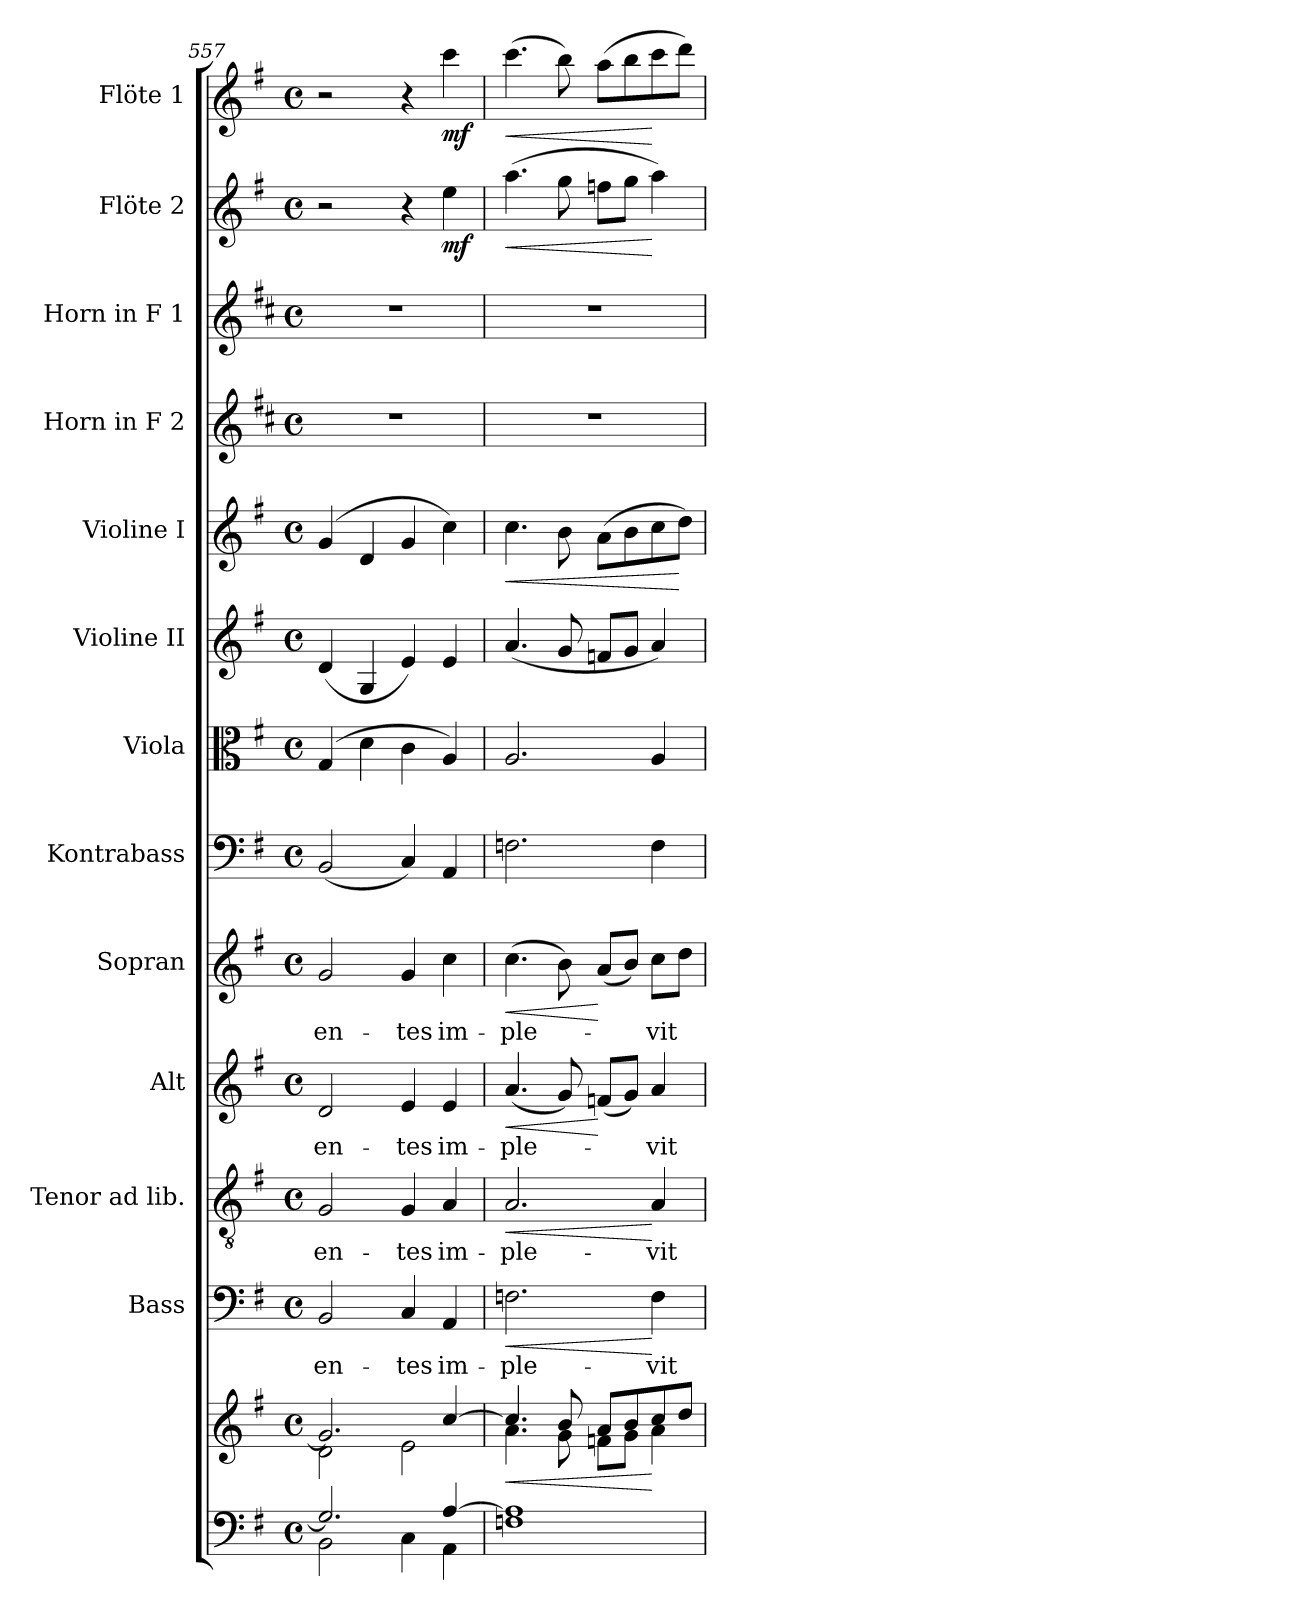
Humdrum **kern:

**kern	**kern	**dynam	**kern	**text	**dynam	**kern	**text	**dynam	**kern	**text	**dynam	**kern	**text	**dynam	**kern	**kern	**kern	**kern	**dynam	**kern	**kern	**kern	**dynam	**kern	**dynam
*part13	*part13	*part13	*part12	*part12	*part12	*part11	*part11	*part11	*part10	*part10	*part10	*part9	*part9	*part9	*part8	*part7	*part6	*part5	*part5	*part4	*part3	*part2	*part2	*part1	*part1
*staff14	*staff13	*staff13/14	*staff12	*staff12	*staff12	*staff11	*staff11	*staff11	*staff10	*staff10	*staff10	*staff9	*staff9	*staff9	*staff8	*staff7	*staff6	*staff5	*staff5	*staff4	*staff3	*staff2	*staff2	*staff1	*staff1
*	*	*	*I"Bass	*	*	*I"Tenor ad lib.	*	*	*I"Alt	*	*	*I"Sopran	*	*	*I"Kontrabass	*I"Viola	*I"Violine II	*I"Violine I	*	*I"Horn in F 2	*I"Horn in F 1	*I"Flöte 2	*	*I"Flöte 1	*
*	*	*	*I'B.	*	*	*I'T.	*	*	*I'A.	*	*	*I'S.	*	*	*I'Kb.	*I'Vla.	*I'Vl. II	*I'Vl. I	*	*	*	*I'Fl. 2	*	*I'Fl. 1	*
*clefF4	*clefG2	*	*clefF4	*	*	*clefGv2	*	*	*clefG2	*	*	*clefG2	*	*	*clefF4	*clefC3	*clefG2	*clefG2	*	*clefG2	*clefG2	*clefG2	*	*clefG2	*
*	*	*	*	*	*	*	*	*	*	*	*	*	*	*	*ITrd7c12	*	*	*	*	*ITrd4c7	*ITrd4c7	*	*	*	*
*k[f#]	*k[f#]	*	*k[f#]	*	*	*k[f#]	*	*	*k[f#]	*	*	*k[f#]	*	*	*k[f#]	*k[f#]	*k[f#]	*k[f#]	*	*k[f#]	*k[f#]	*k[f#]	*	*k[f#]	*
*G:	*G:	*	*G:	*	*	*G:	*	*	*G:	*	*	*G:	*	*	*G:	*G:	*G:	*G:	*	*G:	*G:	*G:	*	*G:	*
*M4/4	*M4/4	*	*M4/4	*	*	*M4/4	*	*	*M4/4	*	*	*M4/4	*	*	*M4/4	*M4/4	*M4/4	*M4/4	*	*M4/4	*M4/4	*M4/4	*	*M4/4	*
*met(c)	*met(c)	*	*met(c)	*	*	*met(c)	*	*	*met(c)	*	*	*met(c)	*	*	*met(c)	*met(c)	*met(c)	*met(c)	*	*met(c)	*met(c)	*met(c)	*	*met(c)	*
=557	=557	=557	=557	=557	=557	=557	=557	=557	=557	=557	=557	=557	=557	=557	=557	=557	=557	=557	=557	=557	=557	=557	=557	=557	=557
*^	*^	*	*	*	*	*	*	*	*	*	*	*	*	*	*	*	*	*	*	*	*	*	*	*	*
!	!	!	!	!	!	!LO:LY:b	!	!	!LO:LY:b	!	!	!LO:LY:b	!	!	!LO:LY:b	!	!	!	!	!	!	!	!	!	!	!	!
2.G/]	2BB\	2.g/]	2d\	.	2BB/	-en-	.	2G/	-en-	.	2d/	-en-	.	2g/	-en-	.	(<2BBB/	(4G/	(<4d/	(4g/	.	1r	1r	2r	.	2r	.
.	.	.	.	.	.	.	.	.	.	.	.	.	.	.	.	.	.	4d\	4G/	4d/	.	.	.	.	.	.	.
!	!	!	!	!	!	!LO:LY:b	!	!	!LO:LY:b	!	!	!LO:LY:b	!	!	!LO:LY:b	!	!	!	!	!	!	!	!	!	!	!	!
.	4C\	.	2e\	.	4C/	-tes	.	4G/	-tes	.	4e/	-tes	.	4g/	-tes	.	4CC/)	4c\	4e/)	4g/	.	.	.	4r	.	4r	.
!	!	!	!	!	!	!LO:LY:b	!	!	!LO:LY:b	!	!	!LO:LY:b	!	!	!LO:LY:b	!	!	!	!	!	!	!	!	!	!LO:DY:b	!	!LO:DY:b
[>4A/	4AA\	[>4cc/	.	.	4AA/	im-	.	4A/	im-	.	4e/	im-	.	4cc\	im-	.	4AAA/	4A/)	4e/	4cc\)	.	.	.	4ee\	mf	4ccc\	mf
=558	=558	=558	=558	=558	=558	=558	=558	=558	=558	=558	=558	=558	=558	=558	=558	=558	=558	=558	=558	=558	=558	=558	=558	=558	=558	=558	=558
!	!	!	!	!LO:HP:b	!	!LO:LY:b	!LO:HP:b	!	!LO:LY:b	!LO:HP:b	!	!LO:LY:b	!LO:HP:b	!	!LO:LY:b	!LO:HP:b	!	!	!	!	!LO:HP:b	!	!	!	!LO:HP:b	!	!LO:HP:b
1A]	1Fn	4.cc/]	4.a\	<	2.Fn\	-ple-	<	2.A/	-ple-	<	(<4.a/	-ple-	<	(>4.cc\	-ple-	<	2.FFn\	2.A/	(<4.a/	4.cc\	<	1r	1r	(>4.aa\	<	(>4.ccc\	<
.	.	8b/	8g\	.	.	.	.	.	.	.	8g/)	.	.	8b\)	.	.	.	.	8g/	8b\	.	.	.	8gg\	.	8bb\)	.
.	.	8a/L	8fn\L	.	.	.	.	.	.	.	(<8fn/L	.	[	(<8a/L	.	[	.	.	8fn/L	(>8a\L	.	.	.	8ffn\L	.	(>8aa\L	.
.	.	8b/	8g\J	.	.	.	.	.	.	.	8g/J)	.	.	8b/J)	.	.	.	.	8g/J	8b\	.	.	.	8gg\J	.	8bb\	.
!	!	!	!	!	!	!LO:LY:b	!	!	!LO:LY:b	!	!	!LO:LY:b	!	!	!LO:LY:b	!	!	!	!	!	!	!	!	!	!	!	!
.	.	8cc/	4a\	[	4F\	-vit	[	4A/	-vit	[	4a/	-vit	.	8cc\L	-vit	.	4FF\	4A/	4a/)	8cc\	.	.	.	4aa\)	[	8ccc\	[
.	.	8dd/J	.	.	.	.	.	.	.	.	.	.	.	8dd\J	.	.	.	.	.	8dd\J)	[	.	.	.	.	8ddd\J)	.
*v	*v	*	*	*	*	*	*	*	*	*	*	*	*	*	*	*	*	*	*	*	*	*	*	*	*	*	*
*	*v	*v	*	*	*	*	*	*	*	*	*	*	*	*	*	*	*	*	*	*	*	*	*	*	*	*
=	=	=	=	=	=	=	=	=	=	=	=	=	=	=	=	=	=	=	=	=	=	=	=	=	=
*-	*-	*-	*-	*-	*-	*-	*-	*-	*-	*-	*-	*-	*-	*-	*-	*-	*-	*-	*-	*-	*-	*-	*-	*-	*-
